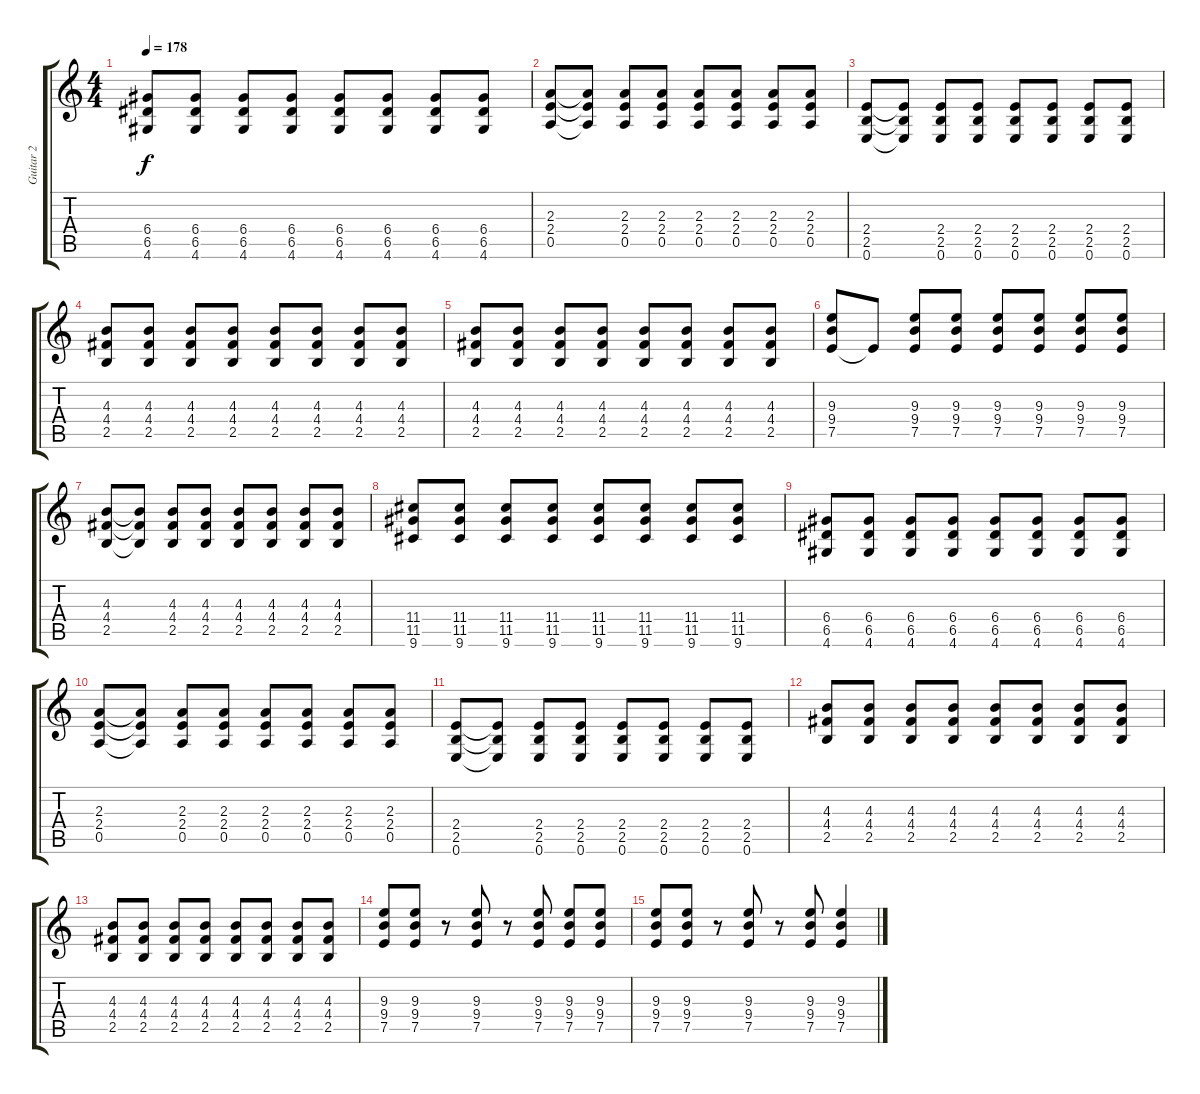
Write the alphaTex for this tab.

\track ("Guitar 2" "Guitar 2") {instrument overdrivenguitar}
\staff {score tabs}
\tuning (E4 B3 G3 D3 A2 E2) {hide}
\ts (4 4)
\tempo 178
\clef g2
\ks c
(6.4 6.5 4.6).8{dy f} (6.4 6.5 4.6).8 (6.4 6.5 4.6).8 (6.4 6.5 4.6).8 (6.4 6.5 4.6).8 (6.4 6.5 4.6).8 (6.4 6.5 4.6).8 (6.4 6.5 4.6).8 |
(2.3 2.4 0.5).8 (2.3{t} 2.4{t} 0.5{t}).8 (2.3 2.4 0.5).8 (2.3 2.4 0.5).8 (2.3 2.4 0.5).8 (2.3 2.4 0.5).8 (2.3 2.4 0.5).8 (2.3 2.4 0.5).8 |
(2.4 2.5 0.6).8 (2.4{t} 2.5{t} 0.6{t}).8 (2.4 2.5 0.6).8 (2.4 2.5 0.6).8 (2.4 2.5 0.6).8 (2.4 2.5 0.6).8 (2.4 2.5 0.6).8 (2.4 2.5 0.6).8 |
(4.3 4.4 2.5).8 (4.3 4.4 2.5).8 (4.3 4.4 2.5).8 (4.3 4.4 2.5).8 (4.3 4.4 2.5).8 (4.3 4.4 2.5).8 (4.3 4.4 2.5).8 (4.3 4.4 2.5).8 |
(4.3 4.4 2.5).8 (4.3 4.4 2.5).8 (4.3 4.4 2.5).8 (4.3 4.4 2.5).8 (4.3 4.4 2.5).8 (4.3 4.4 2.5).8 (4.3 4.4 2.5).8 (4.3 4.4 2.5).8 |
(9.3 9.4 7.5).8 7.5{t}.8 (9.3 9.4 7.5).8 (9.3 9.4 7.5).8 (9.3 9.4 7.5).8 (9.3 9.4 7.5).8 (9.3 9.4 7.5).8 (9.3 9.4 7.5).8 |
(4.3 4.4 2.5).8 (4.3{t} 4.4{t} 2.5{t}).8 (4.3 4.4 2.5).8 (4.3 4.4 2.5).8 (4.3 4.4 2.5).8 (4.3 4.4 2.5).8 (4.3 4.4 2.5).8 (4.3 4.4 2.5).8 |
(11.4 11.5 9.6).8 (11.4 11.5 9.6).8 (11.4 11.5 9.6).8 (11.4 11.5 9.6).8 (11.4 11.5 9.6).8 (11.4 11.5 9.6).8 (11.4 11.5 9.6).8 (11.4 11.5 9.6).8 |
(6.4 6.5 4.6).8 (6.4 6.5 4.6).8 (6.4 6.5 4.6).8 (6.4 6.5 4.6).8 (6.4 6.5 4.6).8 (6.4 6.5 4.6).8 (6.4 6.5 4.6).8 (6.4 6.5 4.6).8 |
(2.3 2.4 0.5).8 (2.3{t} 2.4{t} 0.5{t}).8 (2.3 2.4 0.5).8 (2.3 2.4 0.5).8 (2.3 2.4 0.5).8 (2.3 2.4 0.5).8 (2.3 2.4 0.5).8 (2.3 2.4 0.5).8 |
(2.4 2.5 0.6).8 (2.4{t} 2.5{t} 0.6{t}).8 (2.4 2.5 0.6).8 (2.4 2.5 0.6).8 (2.4 2.5 0.6).8 (2.4 2.5 0.6).8 (2.4 2.5 0.6).8 (2.4 2.5 0.6).8 |
(4.3 4.4 2.5).8 (4.3 4.4 2.5).8 (4.3 4.4 2.5).8 (4.3 4.4 2.5).8 (4.3 4.4 2.5).8 (4.3 4.4 2.5).8 (4.3 4.4 2.5).8 (4.3 4.4 2.5).8 |
(4.3 4.4 2.5).8 (4.3 4.4 2.5).8 (4.3 4.4 2.5).8 (4.3 4.4 2.5).8 (4.3 4.4 2.5).8 (4.3 4.4 2.5).8 (4.3 4.4 2.5).8 (4.3 4.4 2.5).8 |
(9.3 9.4 7.5).8 (9.3 9.4 7.5).8 r.8 (9.3 9.4 7.5).8 r.8 (9.3 9.4 7.5).8 (9.3 9.4 7.5).8 (9.3 9.4 7.5).8 |
(9.3 9.4 7.5).8 (9.3 9.4 7.5).8 r.8 (9.3 9.4 7.5).8 r.8 (9.3 9.4 7.5).8 (9.3 9.4 7.5).4
